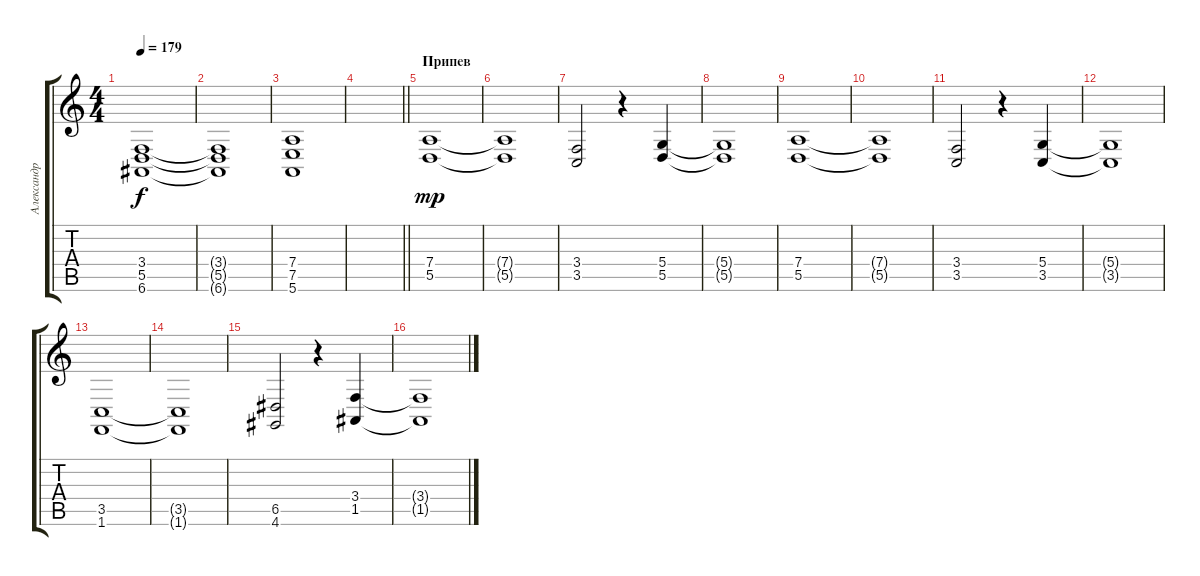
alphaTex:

\track ("Александр \"Wish\" Андрюхин" "Александр ") {instrument stringensemble1}
\staff {score tabs}
\tuning (E4 B3 G3 D3 A2 E2) {hide}
\ts (4 4)
\tempo 179
\clef g2
\ks c
(3.4 5.5 6.6).1{dy f} |
(3.4{t} 5.5{t} 6.6{t}).1 |
(7.4 7.5 5.6).1 |
\barLineRight lightlight
|
\section ("" "Припев")
(7.4 5.5).1{dy mp} |
(7.4{t} 5.5{t}).1 |
(3.4 3.5).2 r.4 (5.4 5.5).4 |
(5.4{t} 5.5{t}).1 |
(7.4 5.5).1 |
(7.4{t} 5.5{t}).1 |
(3.4 3.5).2 r.4 (5.4 3.5).4 |
(5.4{t} 3.5{t}).1 |
(3.5 1.6).1 |
(3.5{t} 1.6{t}).1 |
(6.5 4.6).2 r.4 (3.4 1.5).4 |
(3.4{t} 1.5{t}).1
